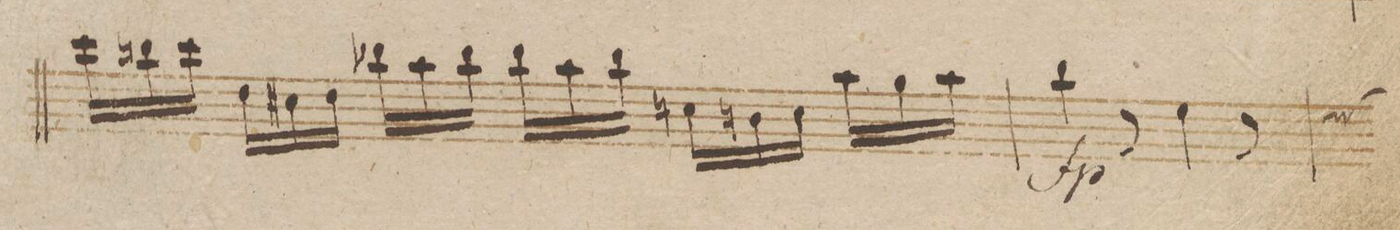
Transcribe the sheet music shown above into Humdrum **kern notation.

**kern	**dynam
*I"Violino Imo	*
*clefG2	*
*k[b-e-]	*
*M6/8	*
24ccc\LL	.
24bbn\	.
24ccc\JJ	.
24dd\LL	.
24cc#X\	.
24dd\JJ	.
24bb-X\LL	.
24aa\	.
24bb-\JJ	.
24bb-\LL	.
24aa\	.
24bb-\JJ	.
24ccn\LL	.
24bn\	.
24cc\JJ	.
24aa\LL	.
24gg\	.
24aa\JJ	.
=66	=66
4bb-\	fp
8r	.
4ee-\	.
8r	.
*custos:ee	*
=67	=67
*-	*-
